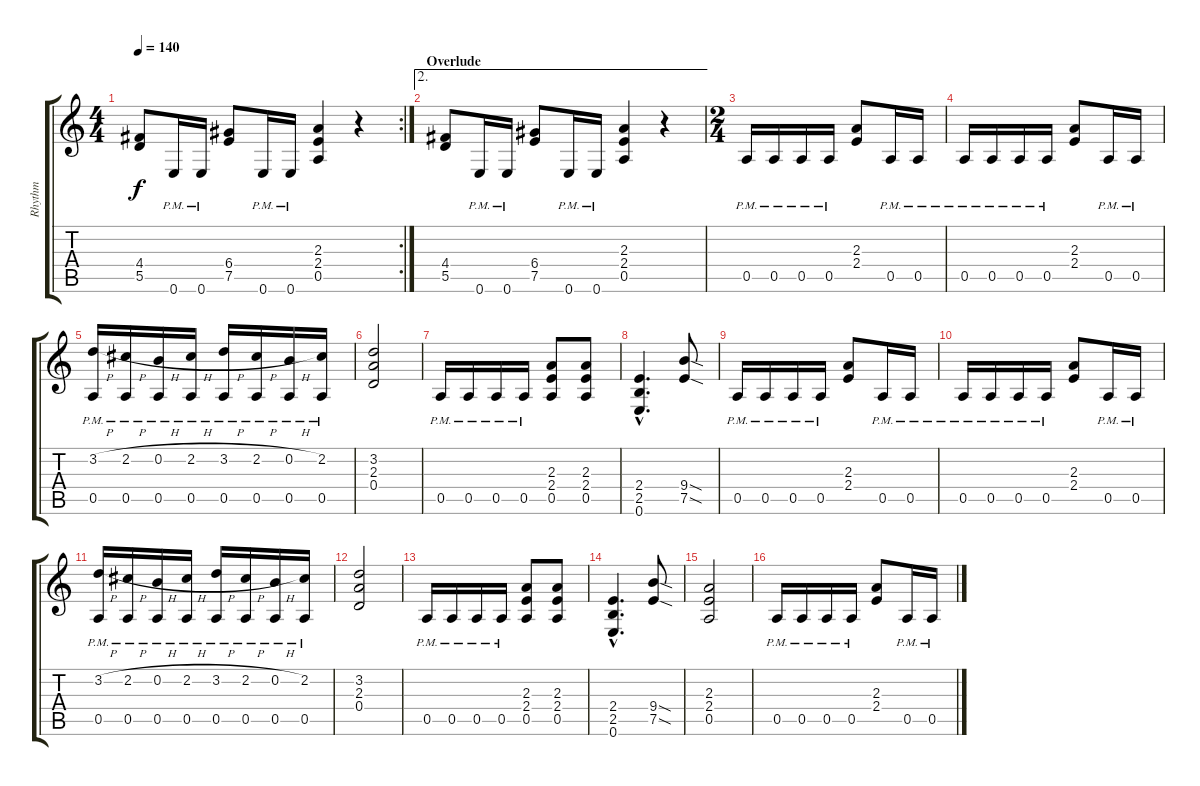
\track ("Rhythm" "Rhythm") {instrument distortionguitar}
\staff {score tabs}
\tuning (E4 B3 G3 D3 A2 E2) {hide}
\rc 2
\ts (4 4)
\tempo 140
\clef g2
\ks c
(4.4 5.5).8{dy f} 0.6{pm}.16 0.6{pm}.16 (6.4 7.5).8 0.6{pm}.16 0.6{pm}.16 (2.3 2.4 0.5).4 r.4 |
\ae 2
\section ("" "Overlude")
(4.4 5.5).8 0.6{pm}.16 0.6{pm}.16 (6.4 7.5).8 0.6{pm}.16 0.6{pm}.16 (2.3 2.4 0.5).4 r.4 |
\ts (2 4)
0.5{pm}.16 0.5{pm}.16 0.5{pm}.16 0.5{pm}.16 (2.3 2.4).8 0.5{pm}.16 0.5{pm}.16 |
0.5{pm}.16 0.5{pm}.16 0.5{pm}.16 0.5{pm}.16 (2.3 2.4).8 0.5{pm}.16 0.5{pm}.16 |
(3.2{h} 0.5{pm}).16 (2.2{h} 0.5{pm}).16 (0.2{h} 0.5{pm}).16 (2.2{h} 0.5{pm}).16 (3.2{h} 0.5{pm}).16 (2.2{h} 0.5{pm}).16 (0.2{h} 0.5{pm}).16 (2.2 0.5{pm}).16 |
(3.2 2.3 0.4).2 |
0.5{pm}.16 0.5{pm}.16 0.5{pm}.16 0.5{pm}.16 (2.3 2.4 0.5).8 (2.3 2.4 0.5).8 |
(2.4{hac} 2.5{hac} 0.6{hac}).4{d} (9.4{sod} 7.5{sod}).8 |
0.5{pm}.16 0.5{pm}.16 0.5{pm}.16 0.5{pm}.16 (2.3 2.4).8 0.5{pm}.16 0.5{pm}.16 |
0.5{pm}.16 0.5{pm}.16 0.5{pm}.16 0.5{pm}.16 (2.3 2.4).8 0.5{pm}.16 0.5{pm}.16 |
(3.2{h} 0.5{pm}).16 (2.2{h} 0.5{pm}).16 (0.2{h} 0.5{pm}).16 (2.2{h} 0.5{pm}).16 (3.2{h} 0.5{pm}).16 (2.2{h} 0.5{pm}).16 (0.2{h} 0.5{pm}).16 (2.2 0.5{pm}).16 |
(3.2 2.3 0.4).2 |
0.5{pm}.16 0.5{pm}.16 0.5{pm}.16 0.5{pm}.16 (2.3 2.4 0.5).8 (2.3 2.4 0.5).8 |
(2.4{hac} 2.5{hac} 0.6{hac}).4{d} (9.4{sod} 7.5{sod}).8 |
(2.3 2.4 0.5).2 |
0.5{pm}.16 0.5{pm}.16 0.5{pm}.16 0.5{pm}.16 (2.3 2.4).8 0.5{pm}.16 0.5{pm}.16
